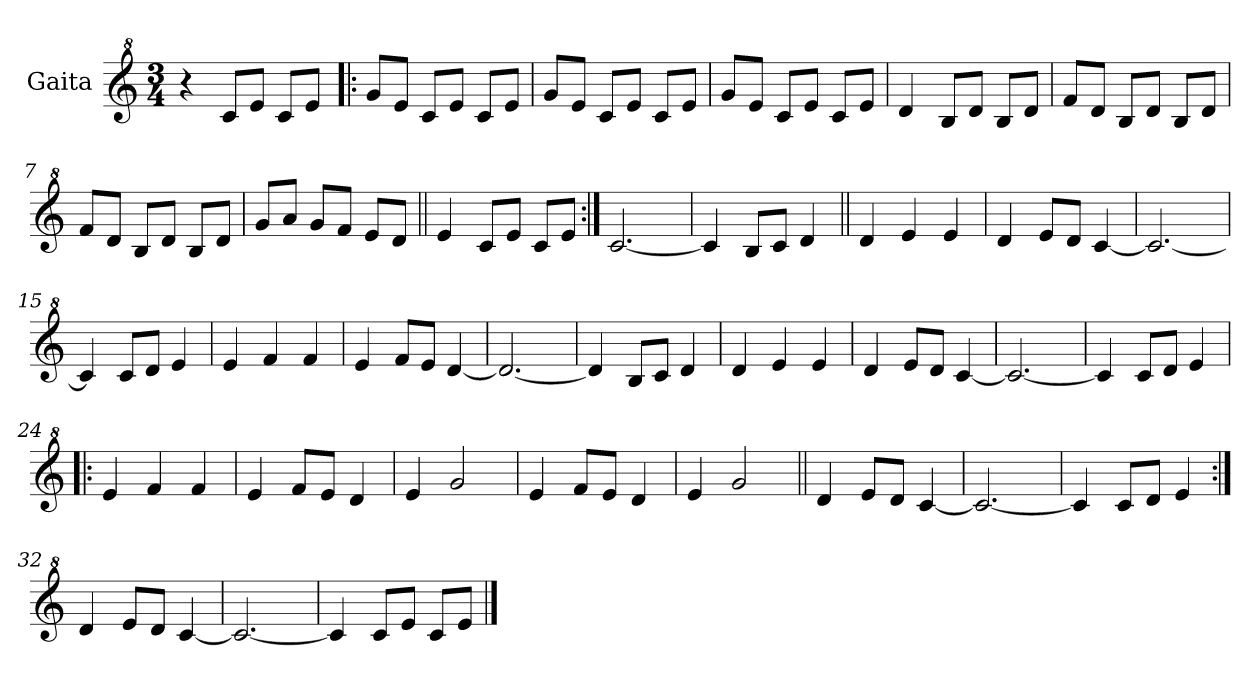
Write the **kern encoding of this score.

**kern
*part1
*staff1
*I"Gaita
*clefG^2
*k[]
*M3/4
*MM220
=1
4r
8cc/L
8ee/J
8cc/L
8ee/J
=2!|:
8gg/L
8ee/J
8cc/L
8ee/J
8cc/L
8ee/J
=3
8gg/L
8ee/J
8cc/L
8ee/J
8cc/L
8ee/J
=4
8gg/L
8ee/J
8cc/L
8ee/J
8cc/L
8ee/J
=5
4dd/
8b/L
8dd/J
8b/L
8dd/J
=6
8ff/L
8dd/J
8b/L
8dd/J
8b/L
8dd/J
=7
8ff/L
8dd/J
8b/L
8dd/J
8b/L
8dd/J
!!LO:LB:g=z
=8
8gg/L
8aa/J
8gg/L
8ff/J
8ee/L
8dd/J
=9||
4ee/
8cc/L
8ee/J
8cc/L
8ee/J
=10:|!
[2.cc/
=11
4cc/]
8b/L
8cc/J
4dd/
=12||
4dd/
4ee/
4ee/
=13
4dd/
8ee/L
8dd/J
[4cc/
=14
2.cc/_
=15
4cc/]
8cc/L
8dd/J
4ee/
=16
4ee/
4ff/
4ff/
=17
4ee/
8ff/L
8ee/J
[4dd/
=18
2.dd/_
!!LO:LB:g=z
=19
4dd/]
8b/L
8cc/J
4dd/
=20
4dd/
4ee/
4ee/
=21
4dd/
8ee/L
8dd/J
[4cc/
=22
2.cc/_
=23
4cc/]
8cc/L
8dd/J
4ee/
=24!|:
4ee/
4ff/
4ff/
=25
4ee/
8ff/L
8ee/J
4dd/
=26
4ee/
2gg/
=27
4ee/
8ff/L
8ee/J
4dd/
=28
4ee/
2gg/
=29||
4dd/
8ee/L
8dd/J
[4cc/
!!LO:LB:g=z
=30
2.cc/_
=31
4cc/]
8cc/L
8dd/J
4ee/
=32:|!
4dd/
8ee/L
8dd/J
[4cc/
=33
2.cc/_
=34
4cc/]
8cc/L
8ee/J
8cc/L
8ee/J
==
*-
